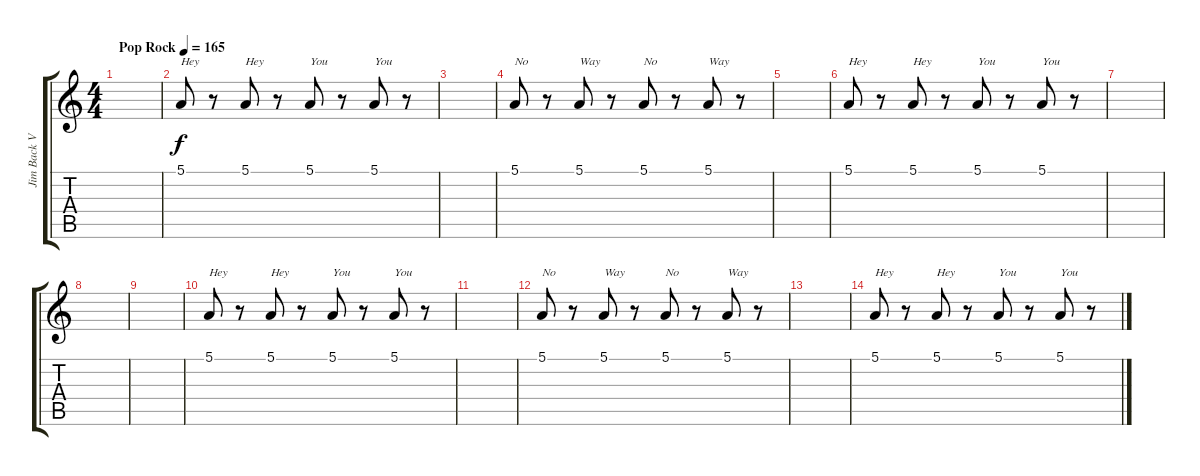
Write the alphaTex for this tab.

\track ("Jim Back Vocals" "Jim Back V") {instrument altosax}
\staff {score tabs}
\tuning (E4 B3 G3 D3 A2 D2) {hide}
\ts (4 4)
\tempo (165 "Pop Rock")
\clef g2
\ks c
|
5.1.8{txt "Hey"} r.8 5.1.8{txt "Hey"} r.8 5.1.8{txt "You"} r.8 5.1.8{txt "You"} r.8 |
|
5.1.8{txt "No"} r.8 5.1.8{txt "Way"} r.8 5.1.8{txt "No"} r.8 5.1.8{txt "Way"} r.8 |
|
5.1.8{txt "Hey"} r.8 5.1.8{txt "Hey"} r.8 5.1.8{txt "You"} r.8 5.1.8{txt "You"} r.8 |
|
|
|
5.1.8{txt "Hey"} r.8 5.1.8{txt "Hey"} r.8 5.1.8{txt "You"} r.8 5.1.8{txt "You"} r.8 |
|
5.1.8{txt "No"} r.8 5.1.8{txt "Way"} r.8 5.1.8{txt "No"} r.8 5.1.8{txt "Way"} r.8 |
|
5.1.8{txt "Hey"} r.8 5.1.8{txt "Hey"} r.8 5.1.8{txt "You"} r.8 5.1.8{txt "You"} r.8
